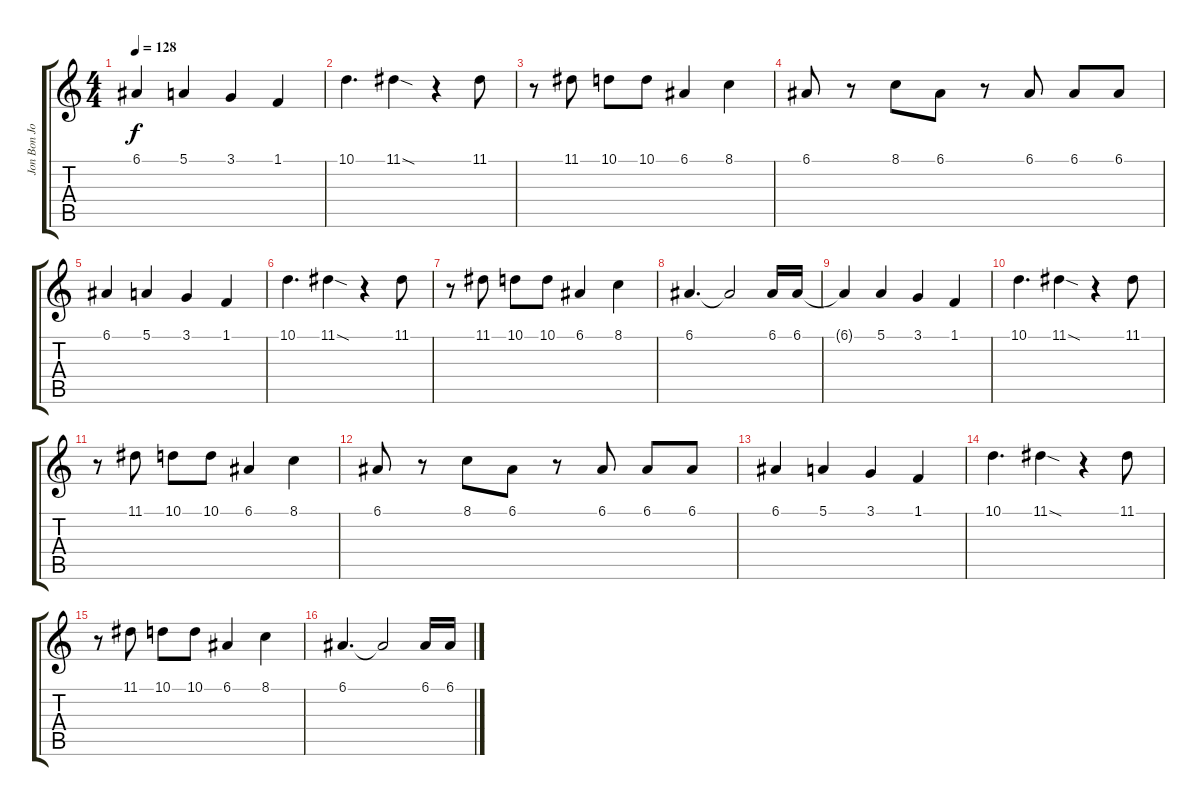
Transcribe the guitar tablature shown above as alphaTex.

\track ("Jon Bon Jovi" "Jon Bon Jo") {mute instrument lead2sawtooth}
\staff {score tabs}
\tuning (E4 B3 G3 D3 A2 E2) {hide}
\ts (4 4)
\tempo 128
\clef g2
\ks c
6.1{t}.4{dy f} 5.1.4 3.1.4 1.1.4 |
10.1.4{d} 11.1{sod}.4 r.4 11.1.8 |
r.8 11.1.8 10.1.8 10.1.8 6.1.4 8.1.4 |
6.1.8 r.8 8.1.8 6.1.8 r.8 6.1.8 6.1.8 6.1.8 |
6.1.4 5.1.4 3.1.4 1.1.4 |
10.1.4{d} 11.1{sod}.4 r.4 11.1.8 |
r.8 11.1.8 10.1.8 10.1.8 6.1.4 8.1.4 |
6.1.4{d} 6.1{t}.2 6.1.16 6.1.16 |
6.1{t}.4 5.1.4 3.1.4 1.1.4 |
10.1.4{d} 11.1{sod}.4 r.4 11.1.8 |
r.8 11.1.8 10.1.8 10.1.8 6.1.4 8.1.4 |
6.1.8 r.8 8.1.8 6.1.8 r.8 6.1.8 6.1.8 6.1.8 |
6.1.4 5.1.4 3.1.4 1.1.4 |
10.1.4{d} 11.1{sod}.4 r.4 11.1.8 |
r.8 11.1.8 10.1.8 10.1.8 6.1.4 8.1.4 |
6.1.4{d} 6.1{t}.2 6.1.16 6.1.16
